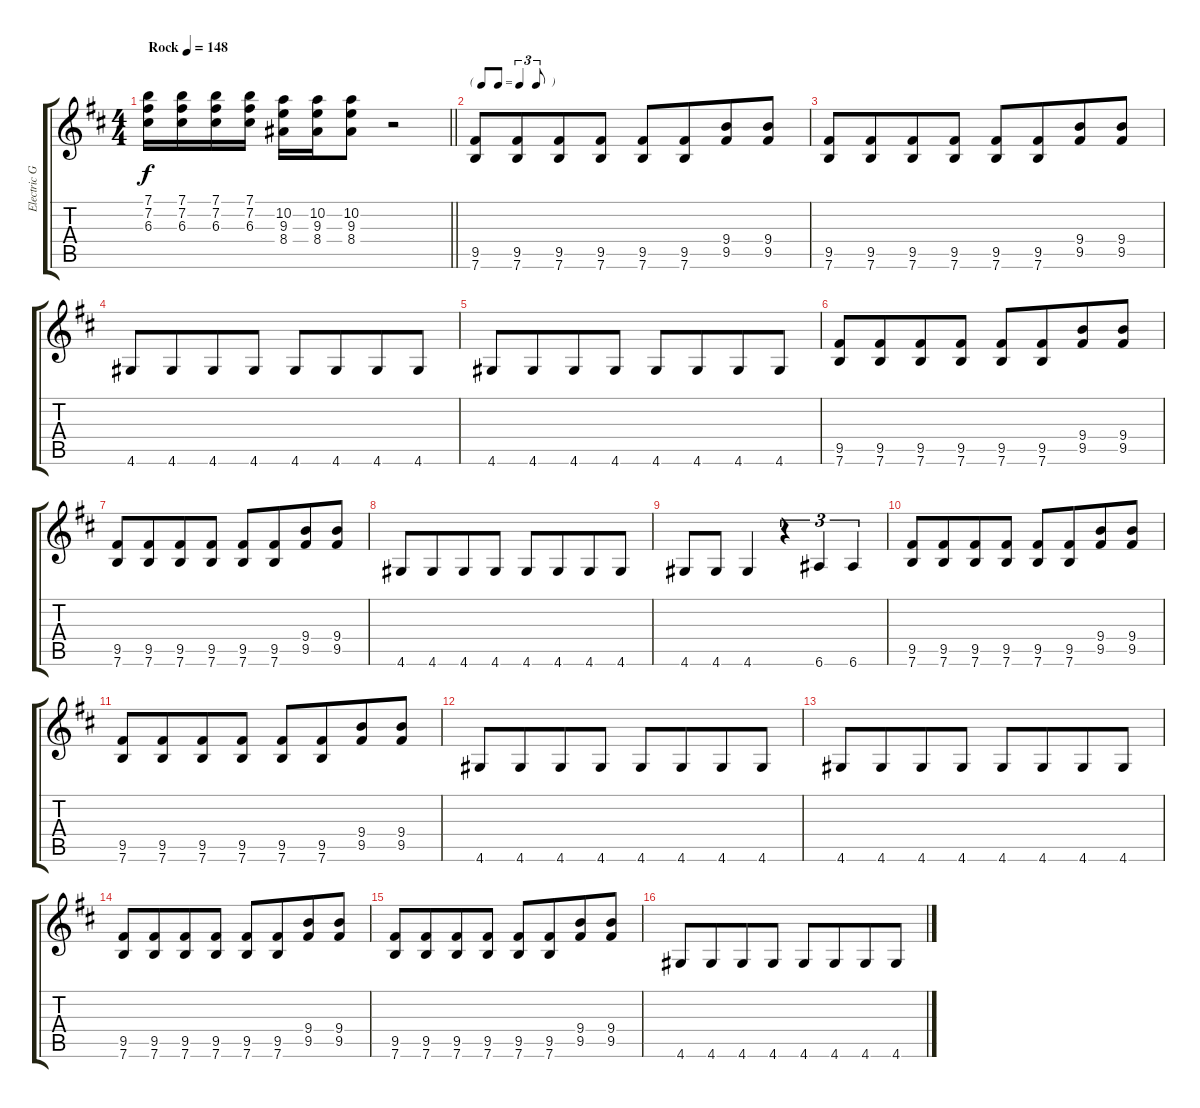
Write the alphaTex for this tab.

\track ("Electric Guitar1" "Electric G") {instrument distortionguitar}
\staff {score tabs}
\tuning (E4 B3 G3 D3 A2 E2) {hide}
\ts (4 4)
\tempo (148 "Rock")
\clef g2
\barLineRight lightlight
\ks bminor
(7.1 7.2 6.3).16{dy f balance 16 instrument electricguitarclean} (7.1 7.2 6.3).16 (7.1 7.2 6.3).16 (7.1 7.2 6.3).16 (10.2 9.3 8.4).16{balance 0} (10.2 9.3 8.4).16 (10.2 9.3 8.4).8 r.2 |
\tf triplet8th
(9.5 7.6).8{balance 8 instrument distortionguitar} (9.5 7.6).8{beam merge} (9.5 7.6).8 (9.5 7.6).8 (9.5 7.6).8 (9.5 7.6).8{beam merge} (9.4 9.5).8 (9.4 9.5).8 |
(9.5 7.6).8 (9.5 7.6).8{beam merge} (9.5 7.6).8 (9.5 7.6).8 (9.5 7.6).8 (9.5 7.6).8{beam merge} (9.4 9.5).8 (9.4 9.5).8 |
4.6.8 4.6.8{beam merge} 4.6.8 4.6.8 4.6.8 4.6.8{beam merge} 4.6.8 4.6.8 |
4.6.8 4.6.8{beam merge} 4.6.8 4.6.8 4.6.8 4.6.8{beam merge} 4.6.8 4.6.8 |
(9.5 7.6).8{beam merge} (9.5 7.6).8{beam merge} (9.5 7.6).8{beam merge} (9.5 7.6).8{beam split} (9.5 7.6).8 (9.5 7.6).8{beam merge} (9.4 9.5).8 (9.4 9.5).8 |
(9.5 7.6).8{beam merge} (9.5 7.6).8{beam merge} (9.5 7.6).8{beam merge} (9.5 7.6).8{beam split} (9.5 7.6).8 (9.5 7.6).8{beam merge} (9.4 9.5).8 (9.4 9.5).8 |
4.6.8 4.6.8{beam merge} 4.6.8 4.6.8 4.6.8 4.6.8{beam merge} 4.6.8 4.6.8 |
4.6.8 4.6.8 4.6.4 r.4{tu (3 2)} 6.6.4{tu (3 2)} 6.6.4{tu (3 2)} |
(9.5 7.6).8{beam merge} (9.5 7.6).8{beam merge} (9.5 7.6).8{beam merge} (9.5 7.6).8{beam split} (9.5 7.6).8 (9.5 7.6).8{beam merge} (9.4 9.5).8 (9.4 9.5).8 |
(9.5 7.6).8{beam merge} (9.5 7.6).8{beam merge} (9.5 7.6).8{beam merge} (9.5 7.6).8{beam split} (9.5 7.6).8 (9.5 7.6).8{beam merge} (9.4 9.5).8 (9.4 9.5).8 |
4.6.8 4.6.8{beam merge} 4.6.8 4.6.8 4.6.8 4.6.8{beam merge} 4.6.8 4.6.8 |
4.6.8 4.6.8{beam merge} 4.6.8 4.6.8 4.6.8 4.6.8{beam merge} 4.6.8 4.6.8 |
(9.5 7.6).8{beam merge} (9.5 7.6).8{beam merge} (9.5 7.6).8{beam merge} (9.5 7.6).8{beam split} (9.5 7.6).8 (9.5 7.6).8{beam merge} (9.4 9.5).8 (9.4 9.5).8 |
(9.5 7.6).8{beam merge} (9.5 7.6).8{beam merge} (9.5 7.6).8{beam merge} (9.5 7.6).8{beam split} (9.5 7.6).8 (9.5 7.6).8{beam merge} (9.4 9.5).8 (9.4 9.5).8 |
4.6.8 4.6.8{beam merge} 4.6.8 4.6.8 4.6.8 4.6.8{beam merge} 4.6.8 4.6.8
